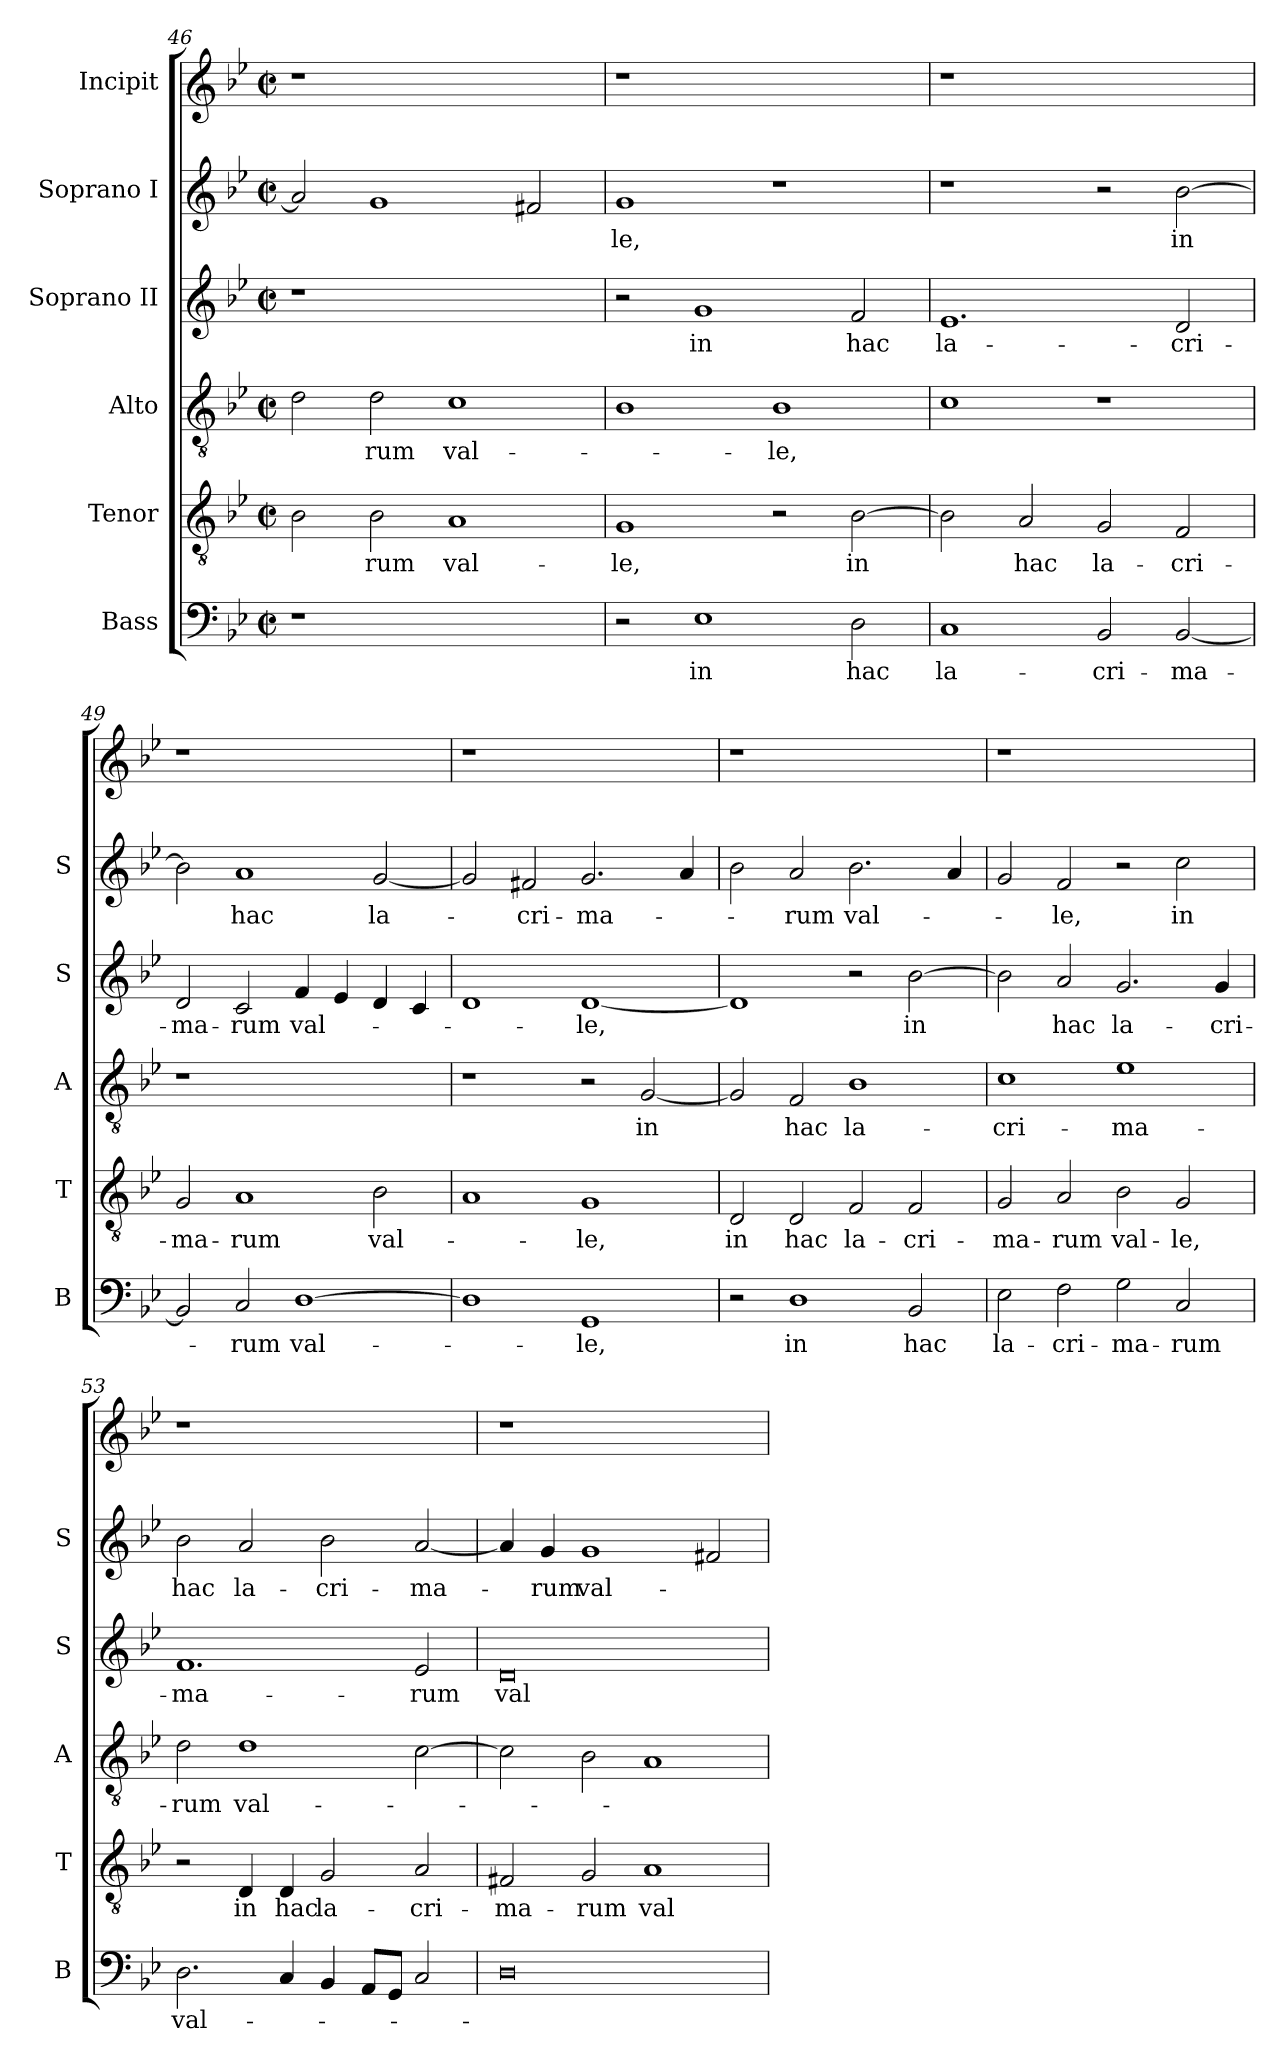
**kern	**text	**kern	**text	**kern	**text	**kern	**text	**kern	**text	**kern
*part6	*part6	*part5	*part5	*part4	*part4	*part3	*part3	*part2	*part2	*part1
*staff6	*staff6	*staff5	*staff5	*staff4	*staff4	*staff3	*staff3	*staff2	*staff2	*staff1
*I"Bass	*	*I"Tenor	*	*I"Alto	*	*I"Soprano II	*	*I"Soprano I	*	*I"Incipit
*I'B	*	*I'T	*	*I'A	*	*I'S	*	*I'S	*	*
!!LO:PB:g=z
*clefF4	*	*clefGv2	*	*clefGv2	*	*clefG2	*	*clefG2	*	*clefG2
*k[b-e-]	*	*k[b-e-]	*	*k[b-e-]	*	*k[b-e-]	*	*k[b-e-]	*	*k[b-e-]
*B-:	*	*B-:	*	*B-:	*	*B-:	*	*B-:	*	*B-:
*M2/2	*	*M2/2	*	*M2/2	*	*M2/2	*	*M2/2	*	*M2/2
*met(c|)	*	*met(c|)	*	*met(c|)	*	*met(c|)	*	*met(c|)	*	*met(c|)
=46	=46	=46	=46	=46	=46	=46	=46	=46	=46	=46
!LO:N:vis=1	!	!	!	!	!	!LO:N:vis=1	!	!	!	!LO:N:vis=1
1r	.	2B-\	.	2d\	.	1r	.	2a/]	.	1r
!	!	!	!LO:LY:b	!	!LO:LY:b	!	!	!	!	!
.	.	2B-\	-rum	2d\	-rum	.	.	1g	.	.
!	!	!	!LO:LY:b	!	!LO:LY:b	!	!	!	!	!
1ryy	.	1A	val-	1c	val-	1ryy	.	.	.	1ryy
.	.	.	.	.	.	.	.	2f#X/	.	.
=47	=47	=47	=47	=47	=47	=47	=47	=47	=47	=47
!	!	!	!LO:LY:b	!	!	!	!	!	!LO:LY:b	!LO:N:vis=1
2r	.	1G	-le,	1B-	.	2r	.	1g	-le,	1r
!	!LO:LY:b	!	!	!	!	!	!LO:LY:b	!	!	!
1E-	in	.	.	.	.	1g	in	.	.	.
!	!	!	!	!	!LO:LY:b	!	!	!	!	!
.	.	2r	.	1B-	-le,	.	.	1r	.	1ryy
!	!LO:LY:b	!	!LO:LY:b	!	!	!	!LO:LY:b	!	!	!
2D\	hac	[>2B-\	in	.	.	2f/	hac	.	.	.
=48	=48	=48	=48	=48	=48	=48	=48	=48	=48	=48
!	!LO:LY:b	!	!	!	!	!	!LO:LY:b	!	!	!LO:N:vis=1
1C	la-	2B-\]	.	1c	.	1.e-	la-	1r	.	1r
!	!	!	!LO:LY:b	!	!	!	!	!	!	!
.	.	2A/	hac	.	.	.	.	.	.	.
!	!LO:LY:b	!	!LO:LY:b	!	!	!	!	!	!	!
2BB-/	-cri-	2G/	la-	1r	.	.	.	2r	.	1ryy
!	!LO:LY:b	!	!LO:LY:b	!	!	!	!LO:LY:b	!	!LO:LY:b	!
[<2BB-/	-ma-	2F/	-cri-	.	.	2d/	-cri-	[>2b-\	in	.
=49	=49	=49	=49	=49	=49	=49	=49	=49	=49	=49
!	!	!	!LO:LY:b	!LO:N:vis=1	!	!	!LO:LY:b	!	!	!LO:N:vis=1
2BB-/]	.	2G/	-ma-	1r	.	2d/	-ma-	2b-\]	.	1r
!	!LO:LY:b	!	!LO:LY:b	!	!	!	!LO:LY:b	!	!LO:LY:b	!
2C/	-rum	1A	-rum	.	.	2c/	-rum	1a	hac	.
!	!LO:LY:b	!	!	!	!	!	!LO:LY:b	!	!	!
[>1D	val-	.	.	1ryy	.	4f/	val-	.	.	1ryy
.	.	.	.	.	.	4e-/	.	.	.	.
!	!	!	!LO:LY:b	!	!	!	!	!	!LO:LY:b	!
.	.	2B-\	val-	.	.	4d/	.	[<2g/	la-	.
.	.	.	.	.	.	4c/	.	.	.	.
!!LO:LB:g=z
=50	=50	=50	=50	=50	=50	=50	=50	=50	=50	=50
!	!	!	!	!	!	!	!	!	!	!LO:N:vis=1
1D]	.	1A	.	1r	.	1d	.	2g/]	.	1r
!	!	!	!	!	!	!	!	!	!LO:LY:b	!
.	.	.	.	.	.	.	.	2f#X/	-cri-	.
!	!LO:LY:b	!	!LO:LY:b	!	!	!	!LO:LY:b	!	!LO:LY:b	!
1GG	-le,	1G	-le,	2r	.	[<1d	-le,	2.g/	-ma-	1ryy
!	!	!	!	!	!LO:LY:b	!	!	!	!	!
.	.	.	.	[<2G/	in	.	.	.	.	.
.	.	.	.	.	.	.	.	4a/	.	.
=51	=51	=51	=51	=51	=51	=51	=51	=51	=51	=51
!	!	!	!LO:LY:b	!	!	!	!	!	!	!LO:N:vis=1
2r	.	2D/	in	2G/]	.	1d]	.	2b-\	.	1r
!	!LO:LY:b	!	!LO:LY:b	!	!LO:LY:b	!	!	!	!LO:LY:b	!
1D	in	2D/	hac	2F/	hac	.	.	2a/	-rum	.
!	!	!	!LO:LY:b	!	!LO:LY:b	!	!	!	!LO:LY:b	!
.	.	2F/	la-	1B-	la-	2r	.	2.b-\	val-	1ryy
!	!LO:LY:b	!	!LO:LY:b	!	!	!	!LO:LY:b	!	!	!
2BB-/	hac	2F/	-cri-	.	.	[>2b-\	in	.	.	.
.	.	.	.	.	.	.	.	4a/	.	.
=52	=52	=52	=52	=52	=52	=52	=52	=52	=52	=52
!	!LO:LY:b	!	!LO:LY:b	!	!LO:LY:b	!	!	!	!	!LO:N:vis=1
2E-\	la-	2G/	-ma-	1c	-cri-	2b-\]	.	2g/	.	1r
!	!LO:LY:b	!	!LO:LY:b	!	!	!	!LO:LY:b	!	!LO:LY:b	!
2F\	-cri-	2A/	-rum	.	.	2a/	hac	2f/	-le,	.
!	!LO:LY:b	!	!LO:LY:b	!	!LO:LY:b	!	!LO:LY:b	!	!	!
2G\	-ma-	2B-\	val-	1e-	-ma-	2.g/	la-	2r	.	1ryy
!	!LO:LY:b	!	!LO:LY:b	!	!	!	!	!	!LO:LY:b	!
2C/	-rum	2G/	-le,	.	.	.	.	2cc\	in	.
!	!	!	!	!	!	!	!LO:LY:b	!	!	!
.	.	.	.	.	.	4g/	-cri-	.	.	.
!!LO:LB:g=z
=53	=53	=53	=53	=53	=53	=53	=53	=53	=53	=53
!	!LO:LY:b	!	!	!	!LO:LY:b	!	!LO:LY:b	!	!LO:LY:b	!LO:N:vis=1
2.D\	val-	2r	.	2d\	-rum	1.f	-ma-	2b-\	hac	1r
!	!	!	!LO:LY:b	!	!LO:LY:b	!	!	!	!LO:LY:b	!
.	.	4D/	in	1d	val-	.	.	2a/	la-	.
!	!	!	!LO:LY:b	!	!	!	!	!	!	!
4C/	.	4D/	hac	.	.	.	.	.	.	.
!	!	!	!LO:LY:b	!	!	!	!	!	!LO:LY:b	!
4BB-/	.	2G/	la-	.	.	.	.	2b-\	-cri-	1ryy
8AA/L	.	.	.	.	.	.	.	.	.	.
8GG/J	.	.	.	.	.	.	.	.	.	.
!	!	!	!LO:LY:b	!	!	!	!LO:LY:b	!	!LO:LY:b	!
2C/	.	2A/	-cri-	[>2c\	.	2e-/	-rum	[<2a/	-ma-	.
=54	=54	=54	=54	=54	=54	=54	=54	=54	=54	=54
!	!	!	!LO:LY:b	!	!	!	!LO:LY:b	!	!	!LO:N:vis=1
0D	.	2F#X/	-ma-	2c\]	.	0d	val-	4a/]	.	1r
!	!	!	!	!	!	!	!	!	!LO:LY:b	!
.	.	.	.	.	.	.	.	4g/	-rum	.
!	!	!	!LO:LY:b	!	!	!	!	!	!LO:LY:b	!
.	.	2G/	-rum	2B-\	.	.	.	1g	val-	.
!	!	!	!LO:LY:b	!	!	!	!	!	!	!
.	.	1A	val-	1A	.	.	.	.	.	1ryy
.	.	.	.	.	.	.	.	2f#X/	.	.
=	=	=	=	=	=	=	=	=	=	=
*-	*-	*-	*-	*-	*-	*-	*-	*-	*-	*-
